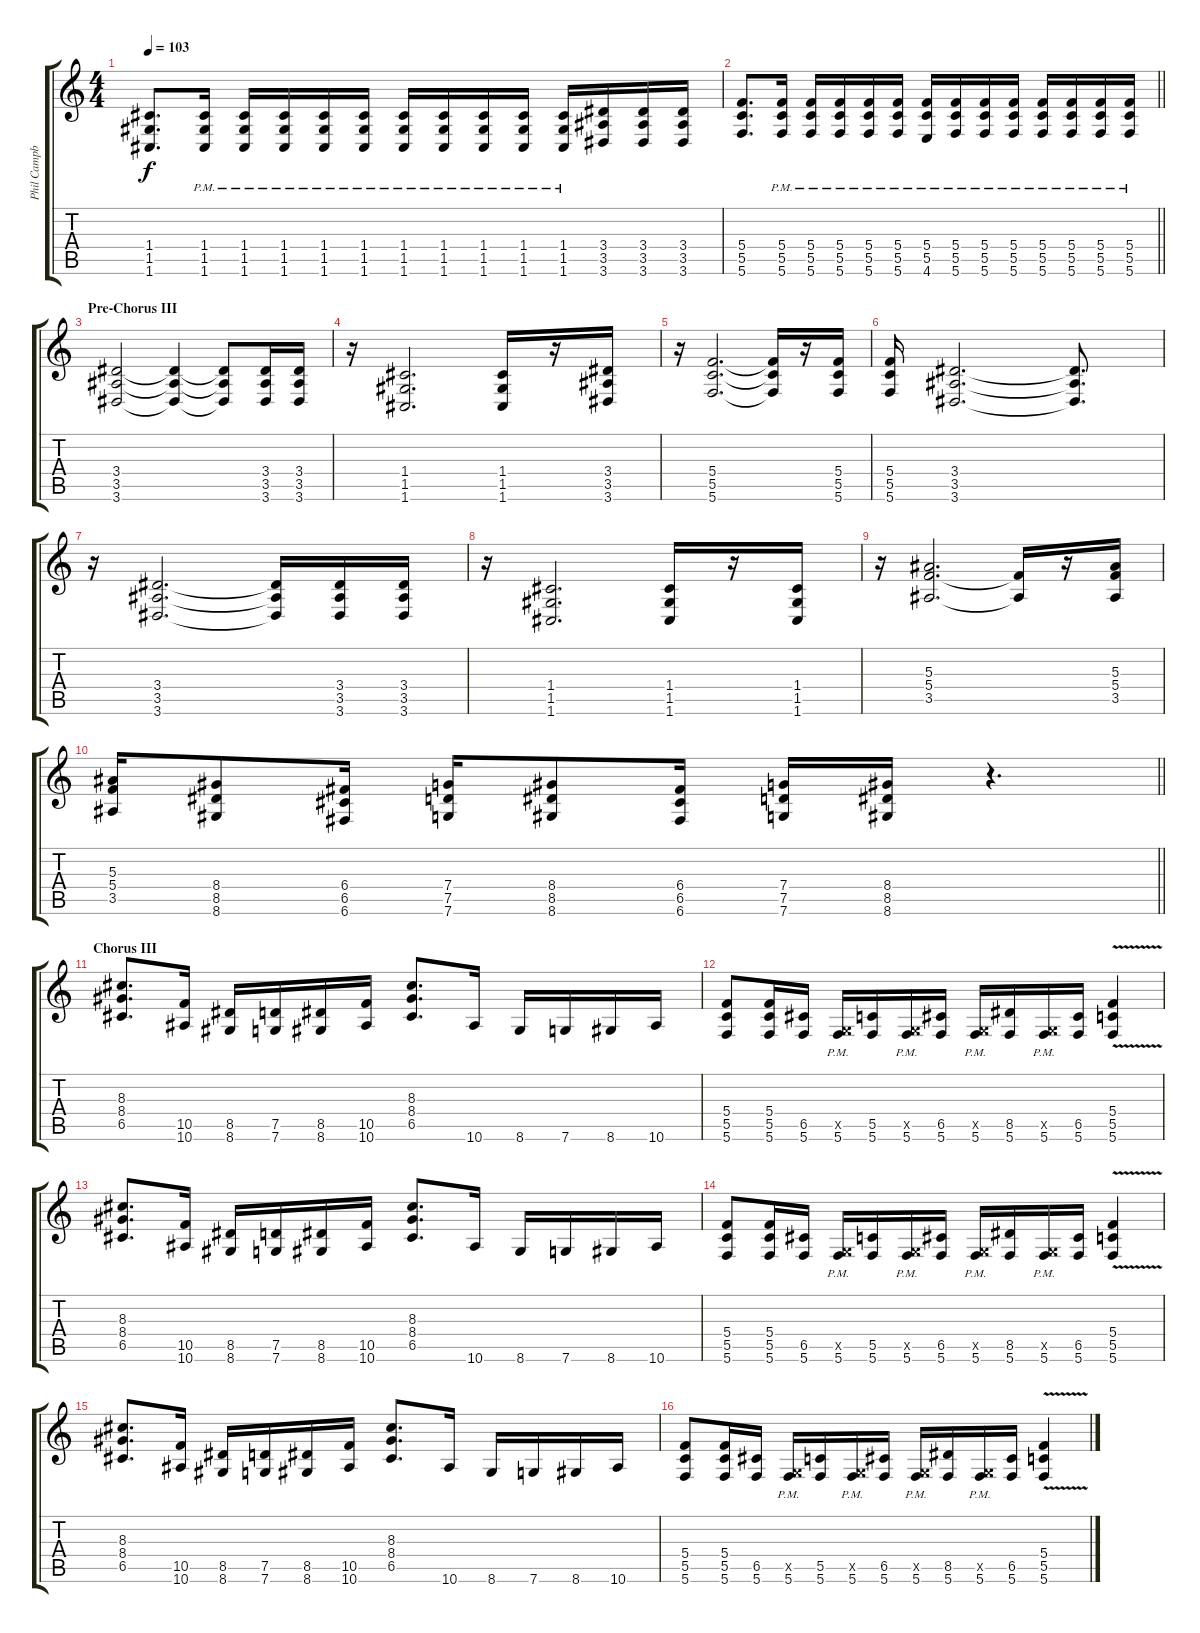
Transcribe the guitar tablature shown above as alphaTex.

\track ("Phil Campbell" "Phil Campb") {instrument distortionguitar}
\staff {score tabs}
\tuning (D4 A3 F3 C3 G2 C2) {hide}
\ts (4 4)
\tempo 103
\clef g2
\ks c
(1.4 1.5 1.6).8{d dy f} (1.4{pm} 1.5{pm} 1.6{pm}).16 (1.4{pm} 1.5{pm} 1.6{pm}).16 (1.4{pm} 1.5{pm} 1.6{pm}).16 (1.4{pm} 1.5{pm} 1.6{pm}).16 (1.4{pm} 1.5{pm} 1.6{pm}).16 (1.4{pm} 1.5{pm} 1.6{pm}).16 (1.4{pm} 1.5{pm} 1.6{pm}).16 (1.4{pm} 1.5{pm} 1.6{pm}).16 (1.4{pm} 1.5{pm} 1.6{pm}).16 (1.4{pm} 1.5{pm} 1.6{pm}).16 (3.4 3.5 3.6).16 (3.4 3.5 3.6).16 (3.4 3.5 3.6).16 |
\barLineRight lightlight
(5.4 5.5 5.6).8{d} (5.4{pm} 5.5{pm} 5.6{pm}).16 (5.4{pm} 5.5{pm} 5.6{pm}).16 (5.4{pm} 5.5{pm} 5.6{pm}).16 (5.4{pm} 5.5{pm} 5.6{pm}).16 (5.4{pm} 5.5{pm} 5.6{pm}).16 (5.4{pm} 5.5{pm} 4.6{pm}).16 (5.4{pm} 5.5{pm} 5.6{pm}).16 (5.4{pm} 5.5{pm} 5.6{pm}).16 (5.4{pm} 5.5{pm} 5.6{pm}).16 (5.4{pm} 5.5{pm} 5.6{pm}).16 (5.4{pm} 5.5{pm} 5.6{pm}).16 (5.4{pm} 5.5{pm} 5.6{pm}).16 (5.4{pm} 5.5{pm} 5.6{pm}).16 |
\section ("" "Pre-Chorus III")
(3.4 3.5 3.6).2 (3.4{t} 3.5{t} 3.6{t}).4 (3.4{t} 3.5{t} 3.6{t}).8 (3.4 3.5 3.6).16 (3.4 3.5 3.6).16 |
r.16 (1.4 1.5 1.6).2{d} (1.4 1.5 1.6).16 r.16 (3.4 3.5 3.6).16 |
r.16 (5.4 5.5 5.6).2{d} (5.4{t} 5.5{t} 5.6{t}).16 r.16 (5.4 5.5 5.6).16 |
(5.4 5.5 5.6).16 (3.4 3.5 3.6).2{d} (3.4{t} 3.5{t} 3.6{t}).8{d} |
r.16 (3.4 3.5 3.6).2{d} (3.4{t} 3.5{t} 3.6{t}).16 (3.4 3.5 3.6).16 (3.4 3.5 3.6).16 |
r.16 (1.4 1.5 1.6).2{d} (1.4 1.5 1.6).16 r.16 (1.4 1.5 1.6).16 |
r.16 (5.3 5.4 3.5).2{d} (5.4{t} 3.5{t}).16 r.16 (5.3 5.4 3.5).16 |
\barLineRight lightlight
(5.3 5.4 3.5).16 (8.4 8.5 8.6).8 (6.4 6.5 6.6).16 (7.4 7.5 7.6).16 (8.4 8.5 8.6).8 (6.4 6.5 6.6).16 (7.4 7.5 7.6).16 (8.4 8.5 8.6).16 r.4{d} |
\section ("" "Chorus III")
(8.3 8.4 6.5).8{d} (10.5 10.6).16 (8.5 8.6).16 (7.5 7.6).16 (8.5 8.6).16 (10.5 10.6).16 (8.3 8.4 6.5).8{d} 10.6.16 8.6.16 7.6.16 8.6.16 10.6.16 |
(5.4 5.5 5.6).8 (5.4 5.5 5.6).16 (6.5 5.6).16 (0.5{x} 5.6{pm}).16 (5.5 5.6).16 (0.5{x} 5.6{pm}).16 (6.5 5.6).16 (0.5{x} 5.6{pm}).16 (8.5 5.6).16 (0.5{x} 5.6{pm}).16 (6.5 5.6).16 (5.4 5.5 5.6{v}).4 |
(8.3 8.4 6.5).8{d} (10.5 10.6).16 (8.5 8.6).16 (7.5 7.6).16 (8.5 8.6).16 (10.5 10.6).16 (8.3 8.4 6.5).8{d} 10.6.16 8.6.16 7.6.16 8.6.16 10.6.16 |
(5.4 5.5 5.6).8 (5.4 5.5 5.6).16 (6.5 5.6).16 (0.5{x} 5.6{pm}).16 (5.5 5.6).16 (0.5{x} 5.6{pm}).16 (6.5 5.6).16 (0.5{x} 5.6{pm}).16 (8.5 5.6).16 (0.5{x} 5.6{pm}).16 (6.5 5.6).16 (5.4 5.5 5.6{v}).4 |
(8.3 8.4 6.5).8{d} (10.5 10.6).16 (8.5 8.6).16 (7.5 7.6).16 (8.5 8.6).16 (10.5 10.6).16 (8.3 8.4 6.5).8{d} 10.6.16 8.6.16 7.6.16 8.6.16 10.6.16 |
(5.4 5.5 5.6).8 (5.4 5.5 5.6).16 (6.5 5.6).16 (0.5{x} 5.6{pm}).16 (5.5 5.6).16 (0.5{x} 5.6{pm}).16 (6.5 5.6).16 (0.5{x} 5.6{pm}).16 (8.5 5.6).16 (0.5{x} 5.6{pm}).16 (6.5 5.6).16 (5.4 5.5 5.6{v}).4
